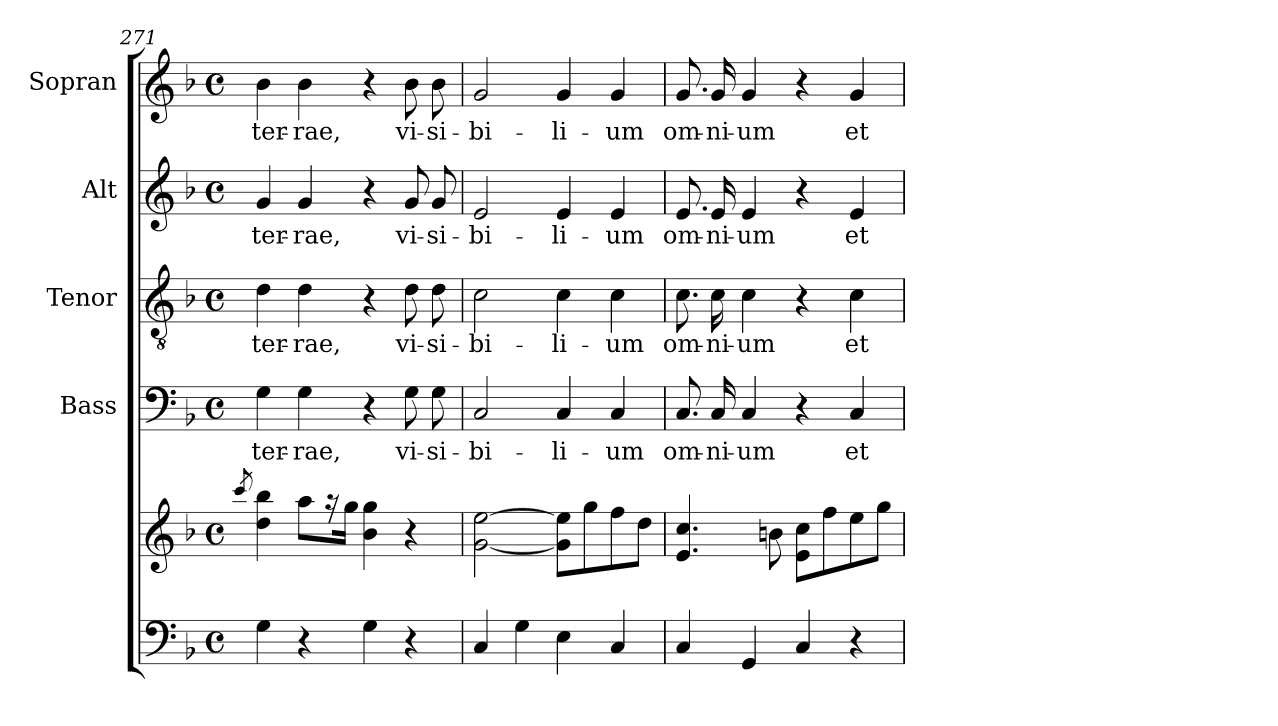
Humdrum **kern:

**kern	**kern	**kern	**text	**kern	**text	**kern	**text	**kern	**text
*part5	*part5	*part4	*part4	*part3	*part3	*part2	*part2	*part1	*part1
*staff6	*staff5	*staff4	*staff4	*staff3	*staff3	*staff2	*staff2	*staff1	*staff1
*	*	*I"Bass	*	*I"Tenor	*	*I"Alt	*	*I"Sopran	*
*	*	*I'B.	*	*I'T.	*	*I'A.	*	*I'S.	*
*clefF4	*clefG2	*clefF4	*	*clefGv2	*	*clefG2	*	*clefG2	*
*k[b-]	*k[b-]	*k[b-]	*	*k[b-]	*	*k[b-]	*	*k[b-]	*
*F:	*F:	*F:	*	*F:	*	*F:	*	*F:	*
*M4/4	*M4/4	*M4/4	*	*M4/4	*	*M4/4	*	*M4/4	*
*met(c)	*met(c)	*met(c)	*	*met(c)	*	*met(c)	*	*met(c)	*
=271	=271	=271	=271	=271	=271	=271	=271	=271	=271
.	8qccc/	.	.	.	.	.	.	.	.
!	!	!	!LO:LY:b	!	!LO:LY:b	!	!LO:LY:b	!	!LO:LY:b
4G\	4dd\ 4bb-\	4G\	ter-	4d\	ter-	4g/	ter-	4b-\	ter-
!	!	!	!LO:LY:b	!	!LO:LY:b	!	!LO:LY:b	!	!LO:LY:b
4r	8aa\L	4G\	-rae,	4d\	-rae,	4g/	-rae,	4b-\	-rae,
.	16r	.	.	.	.	.	.	.	.
.	16gg\Jk	.	.	.	.	.	.	.	.
4G\	4b-\ 4gg\	4r	.	4r	.	4r	.	4r	.
!	!	!	!LO:LY:b	!	!LO:LY:b	!	!LO:LY:b	!	!LO:LY:b
4r	4r	8G\	vi-	8d\	vi-	8g/	vi-	8b-\	vi-
!	!	!	!LO:LY:b	!	!LO:LY:b	!	!LO:LY:b	!	!LO:LY:b
.	.	8G\	-si-	8d\	-si-	8g/	-si-	8b-\	-si-
!!LO:PB:g=z
=272	=272	=272	=272	=272	=272	=272	=272	=272	=272
!	!	!	!LO:LY:b	!	!LO:LY:b	!	!LO:LY:b	!	!LO:LY:b
4C/	[2g\ [2ee\	2C/	-bi-	2c\	-bi-	2e/	-bi-	2g/	-bi-
4G\	.	.	.	.	.	.	.	.	.
!	!	!	!LO:LY:b	!	!LO:LY:b	!	!LO:LY:b	!	!LO:LY:b
4E\	8g\] 8ee\]L	4C/	-li-	4c\	-li-	4e/	-li-	4g/	-li-
.	8gg\	.	.	.	.	.	.	.	.
!	!	!	!LO:LY:b	!	!LO:LY:b	!	!LO:LY:b	!	!LO:LY:b
4C/	8ff\	4C/	-um	4c\	-um	4e/	-um	4g/	-um
.	8dd\J	.	.	.	.	.	.	.	.
=273	=273	=273	=273	=273	=273	=273	=273	=273	=273
!	!	!	!LO:LY:b	!	!LO:LY:b	!	!LO:LY:b	!	!LO:LY:b
4C/	4.e/ 4.cc/	8.C/	om-	8.c\	om-	8.e/	om-	8.g/	om-
!	!	!	!LO:LY:b	!	!LO:LY:b	!	!LO:LY:b	!	!LO:LY:b
.	.	16C/	-ni-	16c\	-ni-	16e/	-ni-	16g/	-ni-
!	!	!	!LO:LY:b	!	!LO:LY:b	!	!LO:LY:b	!	!LO:LY:b
4GG/	.	4C/	-um	4c\	-um	4e/	-um	4g/	-um
.	8bn\	.	.	.	.	.	.	.	.
4C/	8e\ 8cc\L	4r	.	4r	.	4r	.	4r	.
.	8ff\	.	.	.	.	.	.	.	.
!	!	!	!LO:LY:b	!	!LO:LY:b	!	!LO:LY:b	!	!LO:LY:b
4r	8ee\	4C/	et	4c\	et	4e/	et	4g/	et
.	8gg\J	.	.	.	.	.	.	.	.
=	=	=	=	=	=	=	=	=	=
*-	*-	*-	*-	*-	*-	*-	*-	*-	*-
